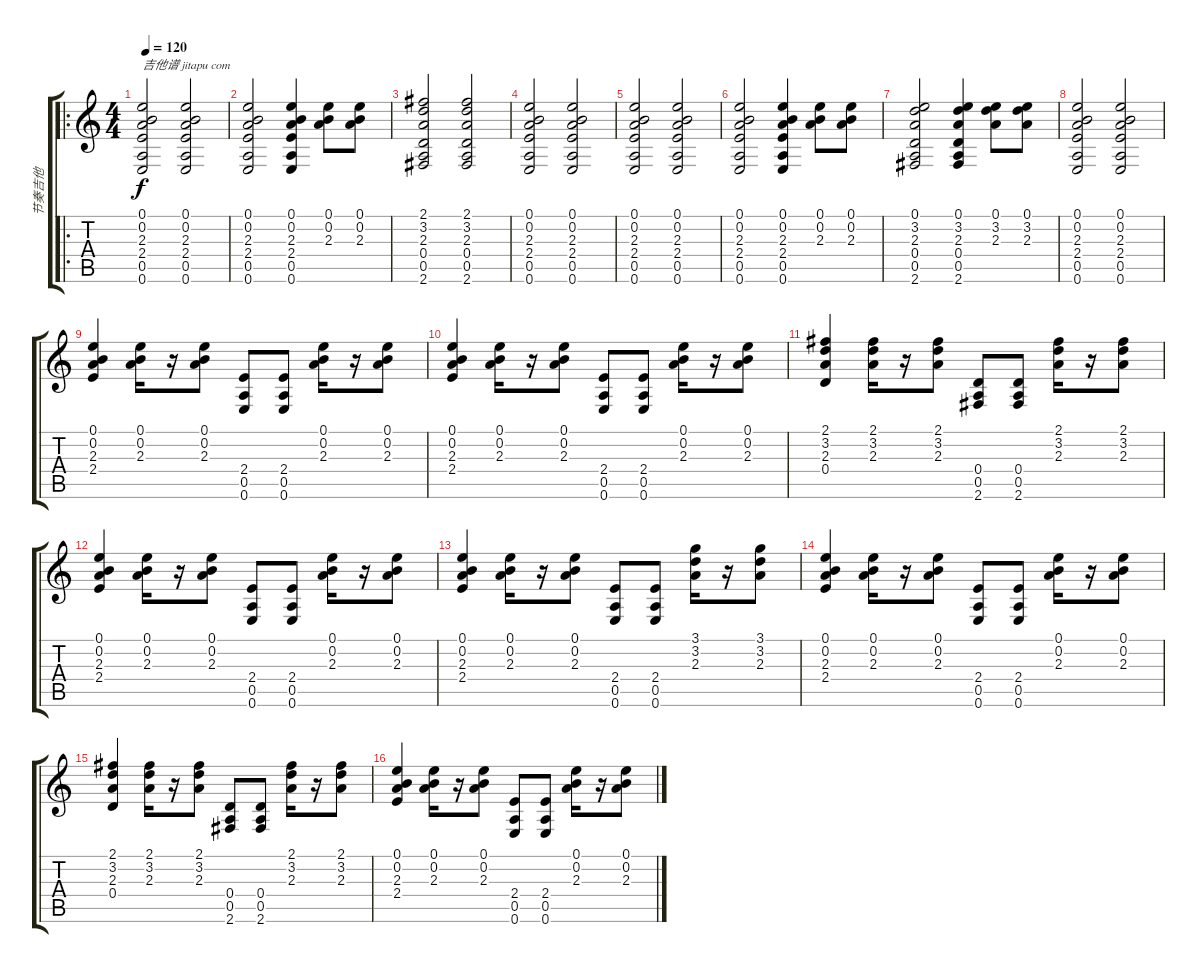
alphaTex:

\track ("节奏吉他" "节奏吉他") {instrument acousticguitarsteel}
\staff {score tabs}
\tuning (E4 B3 G3 D3 A2 E2) {hide}
\ro
\ts (4 4)
\tempo 120
\clef g2
\ks c
(0.1 0.2 2.3 2.4 0.5 0.6).2{txt "吉他谱 jitapu com" dy f instrument acousticguitarsteel} (0.1 0.2 2.3 2.4 0.5 0.6).2 |
(0.1 0.2 2.3 2.4 0.5 0.6).2 (0.1 0.2 2.3 2.4 0.5 0.6).4 (0.1 0.2 2.3).8 (0.1 0.2 2.3).8 |
(2.1 3.2 2.3 0.4 0.5 2.6).2 (2.1 3.2 2.3 0.4 0.5 2.6).2 |
(0.1 0.2 2.3 2.4 0.5 0.6).2 (0.1 0.2 2.3 2.4 0.5 0.6).2 |
(0.1 0.2 2.3 2.4 0.5 0.6).2 (0.1 0.2 2.3 2.4 0.5 0.6).2 |
(0.1 0.2 2.3 2.4 0.5 0.6).2 (0.1 0.2 2.3 2.4 0.5 0.6).4 (0.1 0.2 2.3).8 (0.1 0.2 2.3).8 |
(0.1 3.2 2.3 0.4 0.5 2.6).2 (0.1 3.2 2.3 0.4 0.5 2.6).4 (0.1 3.2 2.3).8 (0.1 3.2 2.3).8 |
(0.1 0.2 2.3 2.4 0.5 0.6).2 (0.1 0.2 2.3 2.4 0.5 0.6).2 |
(0.1 0.2 2.3 2.4).4 (0.1 0.2 2.3).16 r.16 (0.1 0.2 2.3).8 (2.4 0.5 0.6).8 (2.4 0.5 0.6).8 (0.1 0.2 2.3).16 r.16 (0.1 0.2 2.3).8 |
(0.1 0.2 2.3 2.4).4 (0.1 0.2 2.3).16 r.16 (0.1 0.2 2.3).8 (2.4 0.5 0.6).8 (2.4 0.5 0.6).8 (0.1 0.2 2.3).16 r.16 (0.1 0.2 2.3).8 |
(2.1 3.2 2.3 0.4).4 (2.1 3.2 2.3).16 r.16 (2.1 3.2 2.3).8 (0.4 0.5 2.6).8 (0.4 0.5 2.6).8 (2.1 3.2 2.3).16 r.16 (2.1 3.2 2.3).8 |
(0.1 0.2 2.3 2.4).4 (0.1 0.2 2.3).16 r.16 (0.1 0.2 2.3).8 (2.4 0.5 0.6).8 (2.4 0.5 0.6).8 (0.1 0.2 2.3).16 r.16 (0.1 0.2 2.3).8 |
(0.1 0.2 2.3 2.4).4 (0.1 0.2 2.3).16 r.16 (0.1 0.2 2.3).8 (2.4 0.5 0.6).8 (2.4 0.5 0.6).8 (3.1 3.2 2.3).16 r.16 (3.1 3.2 2.3).8 |
(0.1 0.2 2.3 2.4).4 (0.1 0.2 2.3).16 r.16 (0.1 0.2 2.3).8 (2.4 0.5 0.6).8 (2.4 0.5 0.6).8 (0.1 0.2 2.3).16 r.16 (0.1 0.2 2.3).8 |
(2.1 3.2 2.3 0.4).4 (2.1 3.2 2.3).16 r.16 (2.1 3.2 2.3).8 (0.4 0.5 2.6).8 (0.4 0.5 2.6).8 (2.1 3.2 2.3).16 r.16 (2.1 3.2 2.3).8 |
(0.1 0.2 2.3 2.4).4 (0.1 0.2 2.3).16 r.16 (0.1 0.2 2.3).8 (2.4 0.5 0.6).8 (2.4 0.5 0.6).8 (0.1 0.2 2.3).16 r.16 (0.1 0.2 2.3).8
